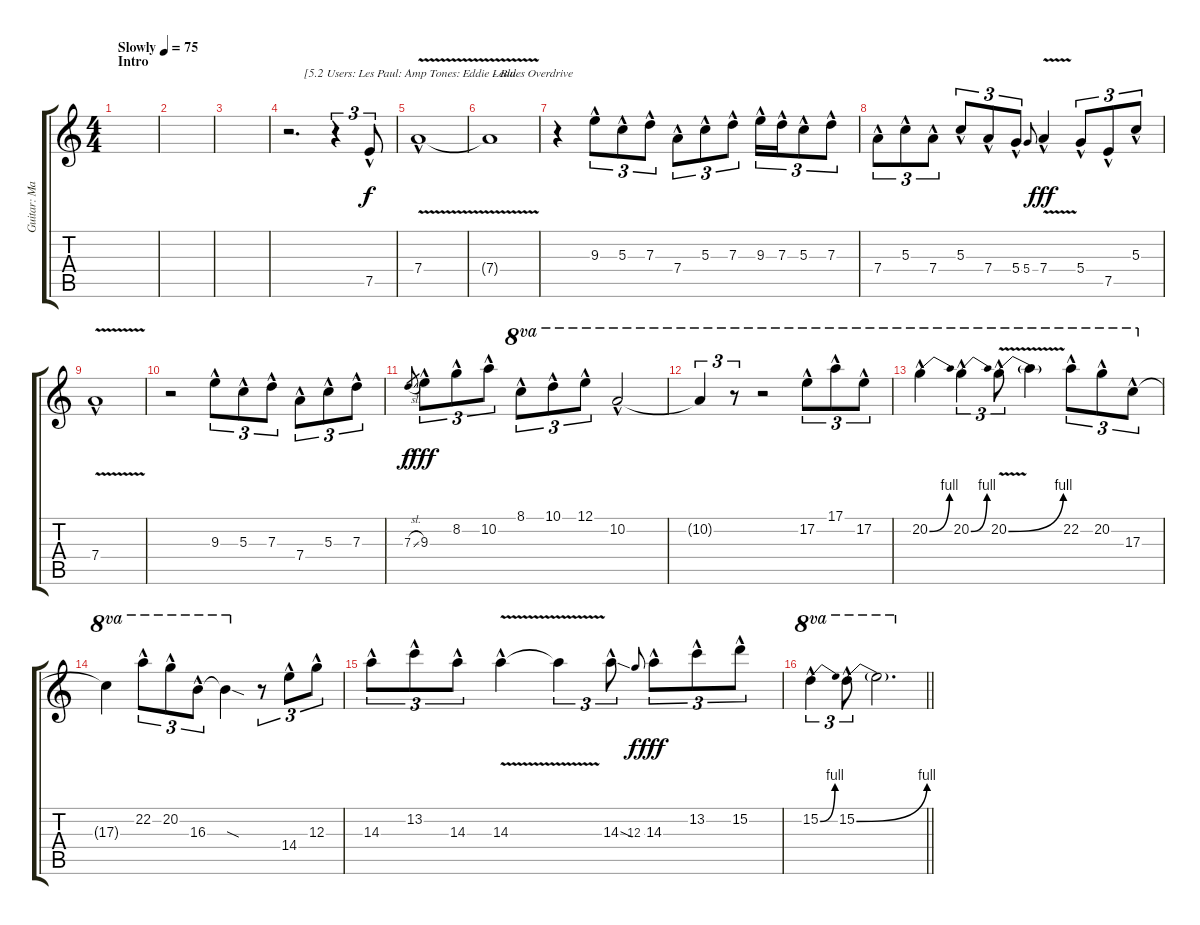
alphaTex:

\track ("Guitar: Mark" "Guitar: Ma") {instrument overdrivenguitar}
\staff {score tabs}
\tuning (E4 B3 G3 D3 A2 E2) {hide}
\ts (4 4)
\section ("" "Intro")
\tempo (75 "Slowly")
\clef g2
\ks c
|
|
|
r.2{d txt "     [5.2 Users: Les Paul: Amp Tones: Eddie Lead"} r.4{tu (3 2)} 7.5{hac}.8{tu (3 2)} |
7.4{v hac}.1{volume 0} |
7.4{t}.1{txt " - Blues Overdrive"} |
r.4{volume 16} 9.3{hac}.8{tu (3 2)} 5.3{hac}.8{tu (3 2)} 7.3{hac}.8{tu (3 2)} 7.4{hac}.8{tu (3 2)} 5.3{hac}.8{tu (3 2)} 7.3{hac}.8{tu (3 2)} 9.3{hac}.16{tu (3 2)} 7.3{hac}.16{tu (3 2)} 5.3{hac}.8{tu (3 2)} 7.3{hac}.8{tu (3 2)} |
7.4{hac}.8{tu (3 2)} 5.3{hac}.8{tu (3 2)} 7.4{hac}.8{tu (3 2)} 5.3{hac}.8{tu (3 2)} 7.4{hac}.8{tu (3 2)} 5.4{hac}.8{tu (3 2)} 5.4.8{gr onbeat dy f} 7.4{v hac}.4{dy fff} 5.4{hac}.8{tu (3 2)} 7.5{hac}.8{tu (3 2)} 5.3{hac}.8{tu (3 2)} |
7.4{v hac}.1{volume 0} |
r.2 9.3{hac}.8{tu (3 2) volume 16} 5.3{hac}.8{tu (3 2)} 7.3{hac}.8{tu (3 2)} 7.4{hac}.8{tu (3 2)} 5.3{hac}.8{tu (3 2)} 7.3{hac}.8{tu (3 2)} |
7.3{sl}.8{gr dy f} 9.3{hac}.8{tu (3 2) dy fff} 8.2{hac}.8{tu (3 2)} 10.2{hac}.8{tu (3 2)} 8.1{hac}.8{tu (3 2) ot 8va} 10.1{hac}.8{tu (3 2) ot 8va} 12.1{hac}.8{tu (3 2) ot 8va} 10.2{hac}.2{ot 8va} |
10.2{t}.4{tu (3 2) ot 8va} r.8{tu (3 2) ot 8va} r.2{ot 8va} 17.2{hac}.8{tu (3 2) ot 8va} 17.1{hac}.8{tu (3 2) ot 8va} 17.2{hac}.8{tu (3 2) ot 8va} |
20.2{be (bend 0 0 60 4) hac}.4{ot 8va} 20.2{be (bend 0 0 60 4) hac}.4{tu (3 2) ot 8va} 20.2{be (bend 0 0 60 4) v hac}.8{tu (3 2) ot 8va} 20.2{t}.4{ot 8va} 22.2{hac}.8{tu (3 2) ot 8va} 20.2{hac}.8{tu (3 2) ot 8va} 17.3{hac}.8{tu (3 2) ot 8va} |
17.3{t}.4{ot 8va} 22.2{hac}.8{tu (3 2) ot 8va} 20.2{hac}.8{tu (3 2) ot 8va} 16.3{hac}.8{tu (3 2) ot 8va} 16.3{sod t}.4{ot 8va} r.8{tu (3 2)} 14.4{hac}.8{tu (3 2)} 12.3{hac}.8{tu (3 2)} |
14.3{hac}.8{tu (3 2)} 13.2{hac}.8{tu (3 2)} 14.3{hac}.8{tu (3 2)} 14.3{v hac}.4 14.3{t}.4{tu (3 2)} 14.3{sod hac}.8{tu (3 2)} 12.3.8{gr onbeat dy f} 14.3{hac}.8{tu (3 2) dy fff} 13.2{hac}.8{tu (3 2)} 15.2{hac}.8{tu (3 2)} |
\barLineRight lightlight
15.2{be (bend 0 0 60 4) hac}.4{tu (3 2) ot 8va} 15.2{be (bend 0 0 60 4) hac}.8{tu (3 2) ot 8va} 15.2{t}.2{d ot 8va}
